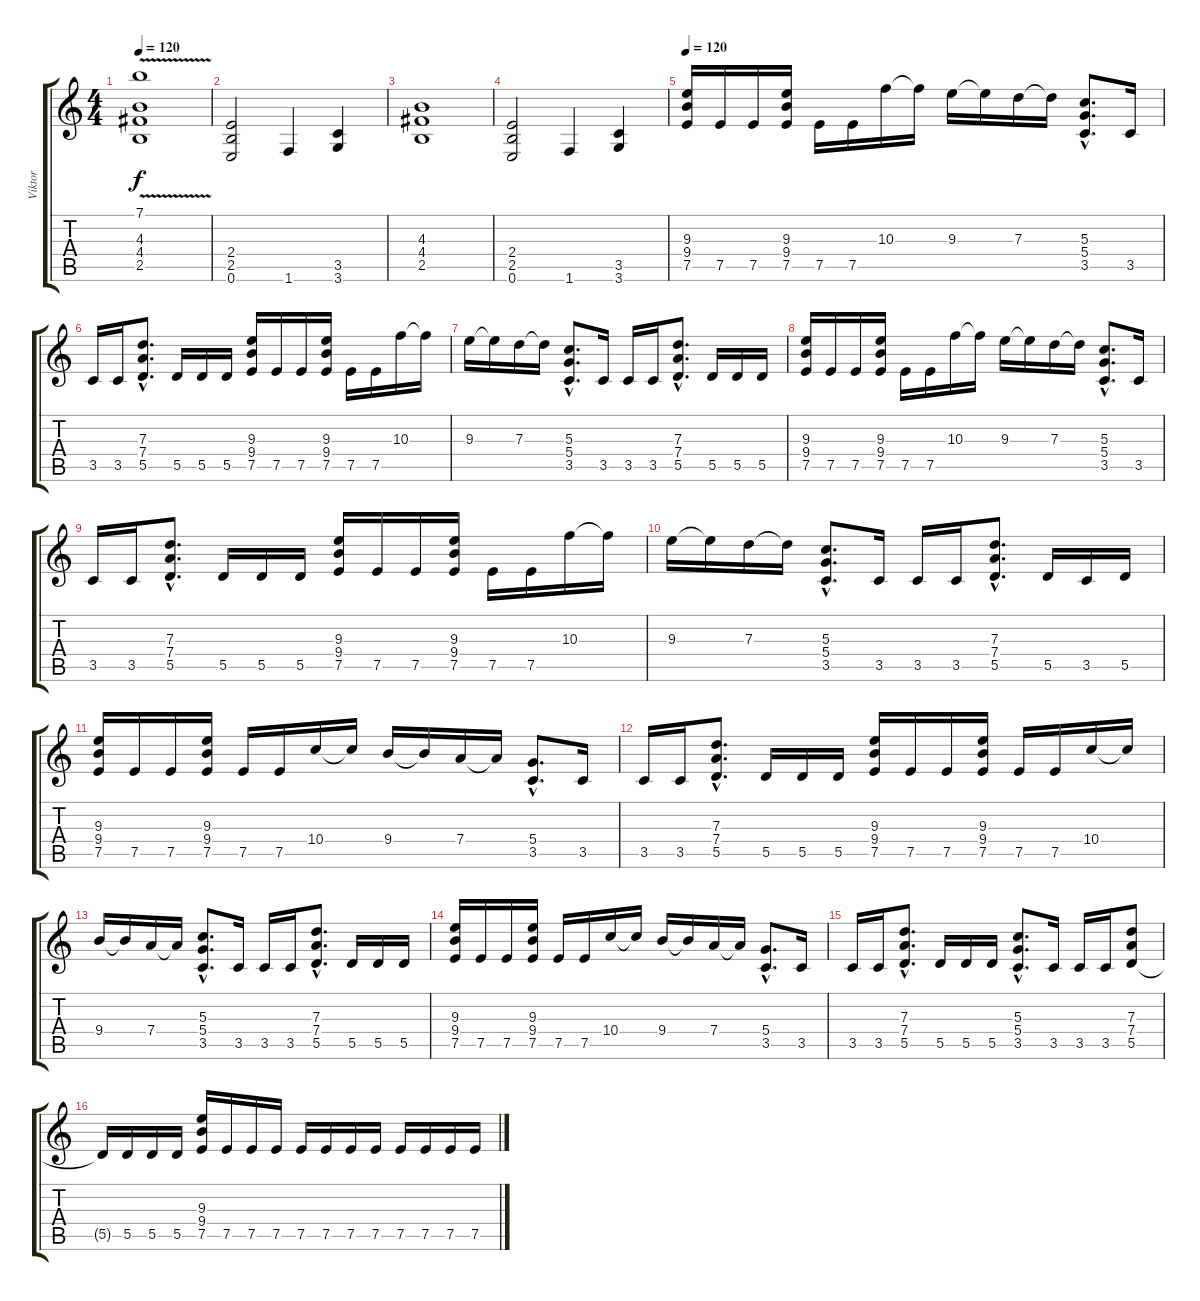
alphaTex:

\track ("Viktor" "Viktor") {instrument distortionguitar}
\staff {score tabs}
\tuning (E4 B3 G3 D3 A2 E2) {hide}
\ts (4 4)
\tempo 120
\clef g2
\ks c
(7.1{v} 4.3 4.4 2.5).1{dy f} |
(2.4 2.5 0.6).2 1.6.4 (3.5 3.6).4 |
(4.3 4.4 2.5).1 |
(2.4 2.5 0.6).2 1.6.4 (3.5 3.6).4 |
\tempo 120
(9.3 9.4 7.5).16 7.5.16 7.5.16 (9.3 9.4 7.5).16 7.5.16 7.5.16 10.3.16 10.3{t}.16 9.3.16 9.3{t}.16 7.3.16 7.3{t}.16 (5.3{hac} 5.4{hac} 3.5{hac}).8{d} 3.5.16 |
3.5.16 3.5.16 (7.3{hac} 7.4{hac} 5.5{hac}).8{d} 5.5.16 5.5.16 5.5.16 (9.3 9.4 7.5).16 7.5.16 7.5.16 (9.3 9.4 7.5).16 7.5.16 7.5.16 10.3.16 10.3{t}.16 |
9.3.16 9.3{t}.16 7.3.16 7.3{t}.16 (5.3{hac} 5.4{hac} 3.5{hac}).8{d} 3.5.16 3.5.16 3.5.16 (7.3{hac} 7.4{hac} 5.5{hac}).8{d} 5.5.16 5.5.16 5.5.16 |
(9.3 9.4 7.5).16 7.5.16 7.5.16 (9.3 9.4 7.5).16 7.5.16 7.5.16 10.3.16 10.3{t}.16 9.3.16 9.3{t}.16 7.3.16 7.3{t}.16 (5.3{hac} 5.4{hac} 3.5{hac}).8{d} 3.5.16 |
3.5.16 3.5.16 (7.3{hac} 7.4{hac} 5.5{hac}).8{d} 5.5.16 5.5.16 5.5.16 (9.3 9.4 7.5).16 7.5.16 7.5.16 (9.3 9.4 7.5).16 7.5.16 7.5.16 10.3.16 10.3{t}.16 |
9.3.16 9.3{t}.16 7.3.16 7.3{t}.16 (5.3{hac} 5.4{hac} 3.5{hac}).8{d} 3.5.16 3.5.16 3.5.16 (7.3{hac} 7.4{hac} 5.5{hac}).8{d} 5.5.16 3.5.16 5.5.16 |
(9.3 9.4 7.5).16 7.5.16 7.5.16 (9.3 9.4 7.5).16 7.5.16 7.5.16 10.4.16 10.4{t}.16 9.4.16 9.4{t}.16 7.4.16 7.4{t}.16 (5.4{hac} 3.5{hac}).8{d} 3.5.16 |
3.5.16 3.5.16 (7.3{hac} 7.4{hac} 5.5{hac}).8{d} 5.5.16 5.5.16 5.5.16 (9.3 9.4 7.5).16 7.5.16 7.5.16 (9.3 9.4 7.5).16 7.5.16 7.5.16 10.4.16 10.4{t}.16 |
9.4.16 9.4{t}.16 7.4.16 7.4{t}.16 (5.3{hac} 5.4{hac} 3.5{hac}).8{d} 3.5.16 3.5.16 3.5.16 (7.3{hac} 7.4{hac} 5.5{hac}).8{d} 5.5.16 5.5.16 5.5.16 |
(9.3 9.4 7.5).16 7.5.16 7.5.16 (9.3 9.4 7.5).16 7.5.16 7.5.16 10.4.16 10.4{t}.16 9.4.16 9.4{t}.16 7.4.16 7.4{t}.16 (5.4{hac} 3.5{hac}).8{d} 3.5.16 |
3.5.16 3.5.16 (7.3{hac} 7.4{hac} 5.5{hac}).8{d} 5.5.16 5.5.16 5.5.16 (5.3{hac} 5.4{hac} 3.5{hac}).8{d} 3.5.16 3.5.16 3.5.16 (7.3 7.4 5.5).8 |
5.5{t}.16 5.5.16 5.5.16 5.5.16 (9.3 9.4 7.5).16 7.5.16 7.5.16 7.5.16 7.5.16 7.5.16 7.5.16 7.5.16 7.5.16 7.5.16 7.5.16 7.5.16
